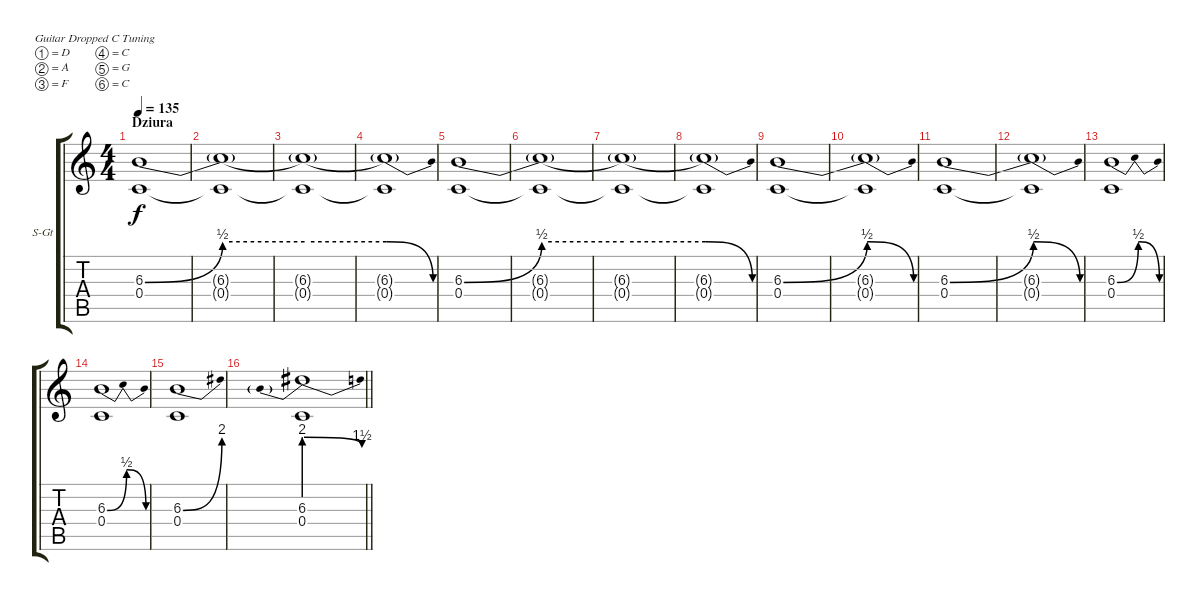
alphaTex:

\bracketExtendMode groupsimilarinstruments
\firstSystemTrackNameOrientation horizontal
\otherSystemsTrackNameOrientation horizontal
\track ("SFX" "S-Gt") {instrument sitar}
\staff {score tabs}
\tuning (D4 A3 F3 C3 G2 C2)
\displaytranspose 12
\ts (4 4)
\section ("" "Dziura")
\tempo 135
\clef g2
\ks c
(6.3{be (bend 0 0 60 2)} 0.4).1{dy f} |
(6.3{be (hold 0 2 60 2) t} 0.4{t}).1 |
(6.3{be (hold 0 2 60 2) t} 0.4{t}).1 |
(6.3{be (release 0 2 60 0) t} 0.4{t}).1 |
(6.3{be (bend 0 0 60 2)} 0.4).1 |
(6.3{be (hold 0 2 60 2) t} 0.4{t}).1 |
(6.3{be (hold 0 2 60 2) t} 0.4{t}).1 |
(6.3{be (release 0 2 60 0) t} 0.4{t}).1 |
(6.3{be (bend 0 0 60 2)} 0.4).1 |
(6.3{be (release 0 2 60 0) t} 0.4{t}).1 |
(6.3{be (bend 0 0 60 2)} 0.4).1 |
(6.3{be (release 0 2 60 0) t} 0.4{t}).1 |
(6.3{be (bendrelease 0 0 30 2 30 2 60 0)} 0.4).1 |
(6.3{be (bendrelease 0 0 30 2 30 2 60 0)} 0.4).1 |
(6.3{be (bend 0 0 60 8)} 0.4).1 |
\barLineRight lightlight
(6.3{be (prebendrelease 0 8 60 6)} 0.4).1
